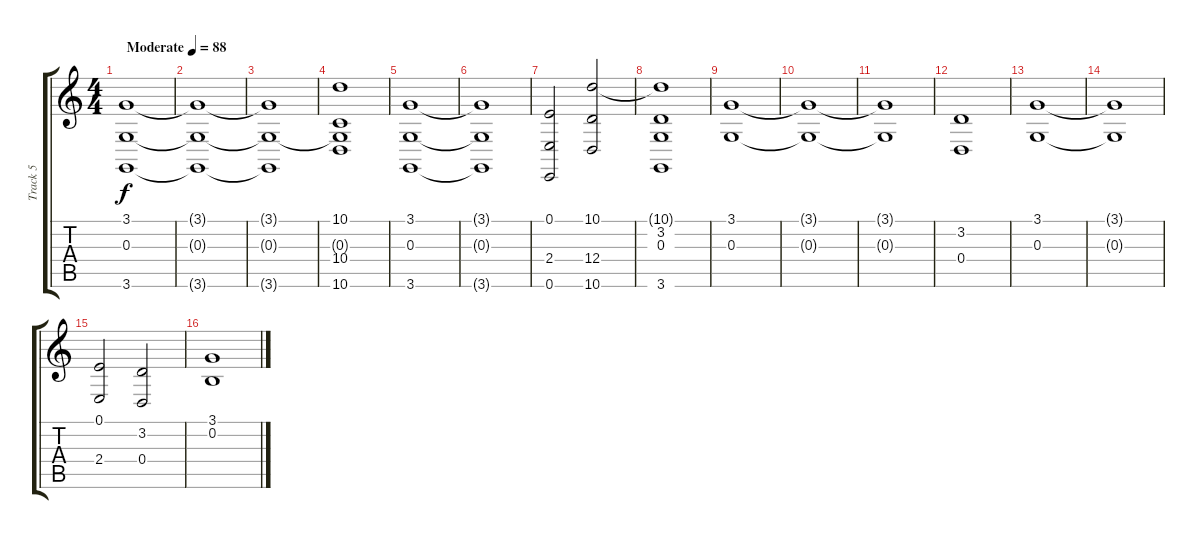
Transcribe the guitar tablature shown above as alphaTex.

\track ("Track 5" "Track 5") {instrument accordion}
\staff {score tabs}
\tuning (E4 B3 G3 D3 A2 E2) {hide}
\ts (4 4)
\tempo (88 "Moderate")
\clef g2
\ks c
(3.1 0.3 3.6).1{dy f instrument accordion} |
(3.1{t} 0.3{t} 3.6{t}).1 |
(3.1{t} 0.3{t} 3.6{t}).1 |
(10.1 0.3{t} 10.4 10.6).1 |
(3.1 0.3 3.6).1 |
(3.1{t} 0.3{t} 3.6{t}).1 |
(0.1 2.4 0.6).2 (10.1 12.4 10.6).2 |
(10.1{t} 3.2 0.3 3.6).1 |
(3.1 0.3).1 |
(3.1{t} 0.3{t}).1 |
(3.1{t} 0.3{t}).1 |
(3.2 0.4).1 |
(3.1 0.3).1 |
(3.1{t} 0.3{t}).1 |
(0.1 2.4).2 (3.2 0.4).2 |
(3.1 0.2).1
